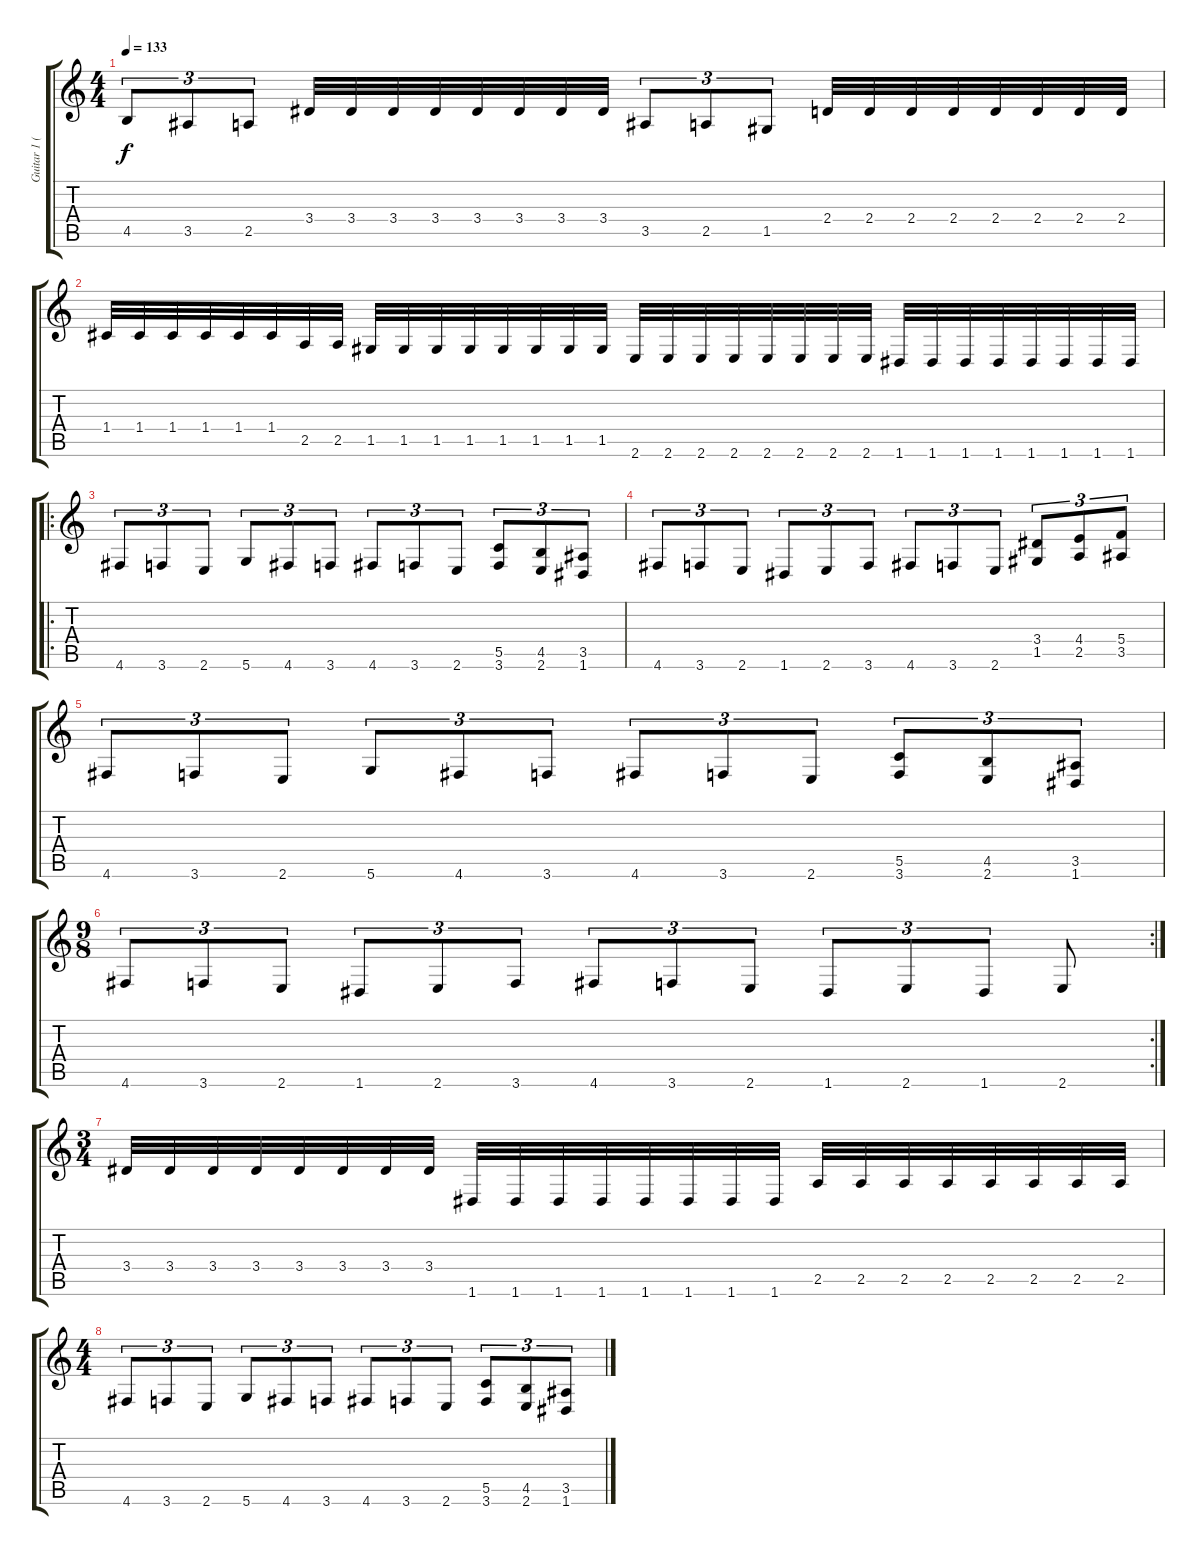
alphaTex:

\track ("Guitar 1 (Erik)" "Guitar 1 (") {instrument distortionguitar}
\staff {score tabs}
\tuning (D4 A3 F3 C3 G2 D2) {hide}
\ts (4 4)
\tempo 133
\clef g2
\ks c
4.5.8{tu (3 2) dy f} 3.5.8{tu (3 2)} 2.5.8{tu (3 2)} 3.4.32 3.4.32 3.4.32 3.4.32 3.4.32 3.4.32 3.4.32 3.4.32 3.5.8{tu (3 2)} 2.5.8{tu (3 2)} 1.5.8{tu (3 2)} 2.4.32 2.4.32 2.4.32 2.4.32 2.4.32 2.4.32 2.4.32 2.4.32 |
1.4.32 1.4.32 1.4.32 1.4.32 1.4.32 1.4.32 2.5.32 2.5.32 1.5.32 1.5.32 1.5.32 1.5.32 1.5.32 1.5.32 1.5.32 1.5.32 2.6.32 2.6.32 2.6.32 2.6.32 2.6.32 2.6.32 2.6.32 2.6.32 1.6.32 1.6.32 1.6.32 1.6.32 1.6.32 1.6.32 1.6.32 1.6.32 |
\ro
4.6.8{tu (3 2)} 3.6.8{tu (3 2)} 2.6.8{tu (3 2)} 5.6.8{tu (3 2)} 4.6.8{tu (3 2)} 3.6.8{tu (3 2)} 4.6.8{tu (3 2)} 3.6.8{tu (3 2)} 2.6.8{tu (3 2)} (5.5 3.6).8{tu (3 2)} (4.5 2.6).8{tu (3 2)} (3.5 1.6).8{tu (3 2)} |
4.6.8{tu (3 2)} 3.6.8{tu (3 2)} 2.6.8{tu (3 2)} 1.6.8{tu (3 2)} 2.6.8{tu (3 2)} 3.6.8{tu (3 2)} 4.6.8{tu (3 2)} 3.6.8{tu (3 2)} 2.6.8{tu (3 2)} (3.4 1.5).8{tu (3 2)} (4.4 2.5).8{tu (3 2)} (5.4 3.5).8{tu (3 2)} |
4.6.8{tu (3 2)} 3.6.8{tu (3 2)} 2.6.8{tu (3 2)} 5.6.8{tu (3 2)} 4.6.8{tu (3 2)} 3.6.8{tu (3 2)} 4.6.8{tu (3 2)} 3.6.8{tu (3 2)} 2.6.8{tu (3 2)} (5.5 3.6).8{tu (3 2)} (4.5 2.6).8{tu (3 2)} (3.5 1.6).8{tu (3 2)} |
\rc 2
\ts (9 8)
4.6.8{tu (3 2)} 3.6.8{tu (3 2)} 2.6.8{tu (3 2)} 1.6.8{tu (3 2)} 2.6.8{tu (3 2)} 3.6.8{tu (3 2)} 4.6.8{tu (3 2)} 3.6.8{tu (3 2)} 2.6.8{tu (3 2)} 1.6.8{tu (3 2)} 2.6.8{tu (3 2)} 1.6.8{tu (3 2)} 2.6.8 |
\ts (3 4)
3.4.32 3.4.32 3.4.32 3.4.32 3.4.32 3.4.32 3.4.32 3.4.32 1.6.32 1.6.32 1.6.32 1.6.32 1.6.32 1.6.32 1.6.32 1.6.32 2.5.32 2.5.32 2.5.32 2.5.32 2.5.32 2.5.32 2.5.32 2.5.32 |
\ts (4 4)
4.6.8{tu (3 2)} 3.6.8{tu (3 2)} 2.6.8{tu (3 2)} 5.6.8{tu (3 2)} 4.6.8{tu (3 2)} 3.6.8{tu (3 2)} 4.6.8{tu (3 2)} 3.6.8{tu (3 2)} 2.6.8{tu (3 2)} (5.5 3.6).8{tu (3 2)} (4.5 2.6).8{tu (3 2)} (3.5 1.6).8{tu (3 2)}
